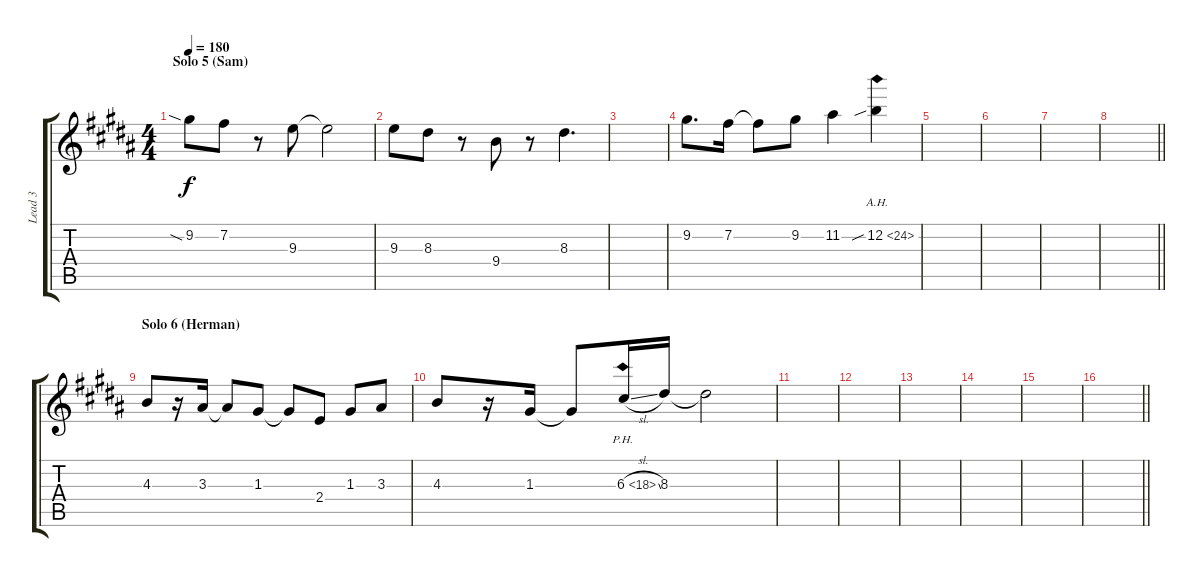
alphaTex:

\track ("Lead 3" "Lead 3") {instrument distortionguitar}
\staff {score tabs}
\tuning (E4 B3 G3 D3 A2 E2) {hide}
\ts (4 4)
\section ("" "Solo 5 (Sam)")
\tempo 180
\clef g2
\ks g#minor
9.2{sia}.8{dy f volume 12} 7.2.8 r.8 9.3.8 9.3{t}.2 |
9.3.8 8.3.8 r.8 9.4.8 r.8 8.3.4{d} |
|
9.2.8{d} 7.2.16 7.2{t}.8 9.2.8 11.2.4 12.2{ah 12 sib}.4 |
|
|
|
\barLineRight lightlight
|
\section ("" "Solo 6 (Herman)")
4.3.8 r.16 3.3.16 3.3{t}.8 1.3.8 1.3{t}.8 2.4.8 1.3.8 3.3.8 |
4.3.8 r.16 1.3.16 1.3{t}.8 6.3{ph 12 sl}.16 8.3.16 8.3{t}.2 |
|
|
|
|
|
\barLineRight lightlight
